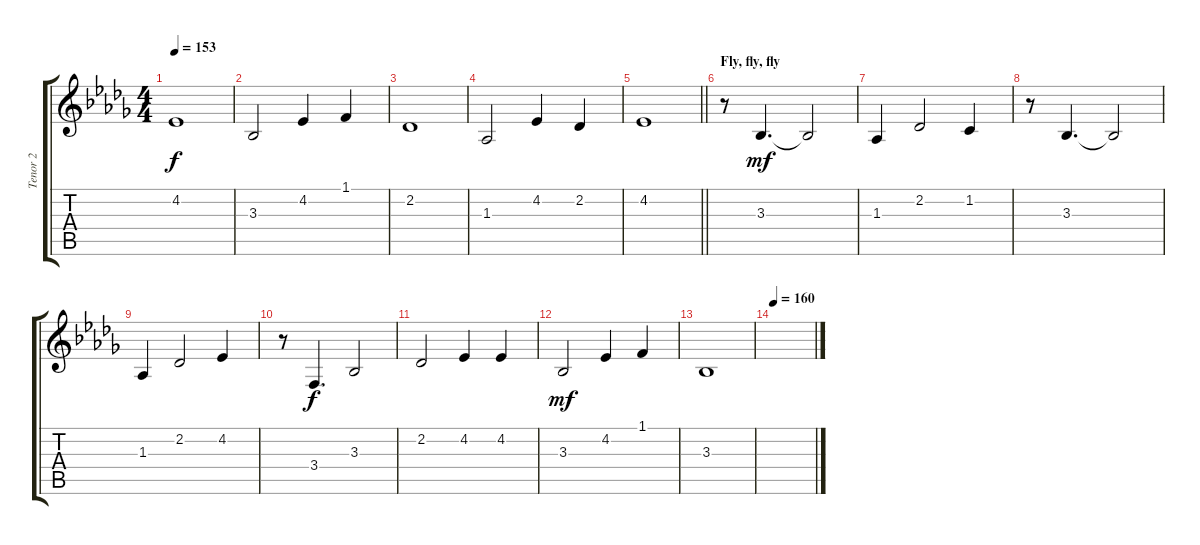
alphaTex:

\track ("Tenor 2" "Tenor 2") {instrument choiraahs}
\staff {score tabs}
\tuning (E4 B3 G3 D3 A2 E2) {hide}
\ts (4 4)
\tempo 153
\clef g2
\ks bbminor
4.2.1{dy f} |
3.3.2 4.2.4 1.1.4 |
2.2.1 |
1.3.2 4.2.4 2.2.4 |
\barLineRight lightlight
4.2.1 |
\section ("" "Fly, fly, fly")
r.8 3.3.4{d dy mf} 3.3{t}.2 |
1.3.4 2.2.2 1.2.4 |
r.8 3.3.4{d} 3.3{t}.2 |
1.3.4 2.2.2 4.2.4 |
r.8 3.4.4{d dy f} 3.3.2 |
2.2.2 4.2.4 4.2.4 |
3.3.2{dy mf} 4.2.4 1.1.4 |
3.3.1 |
\tempo 160
